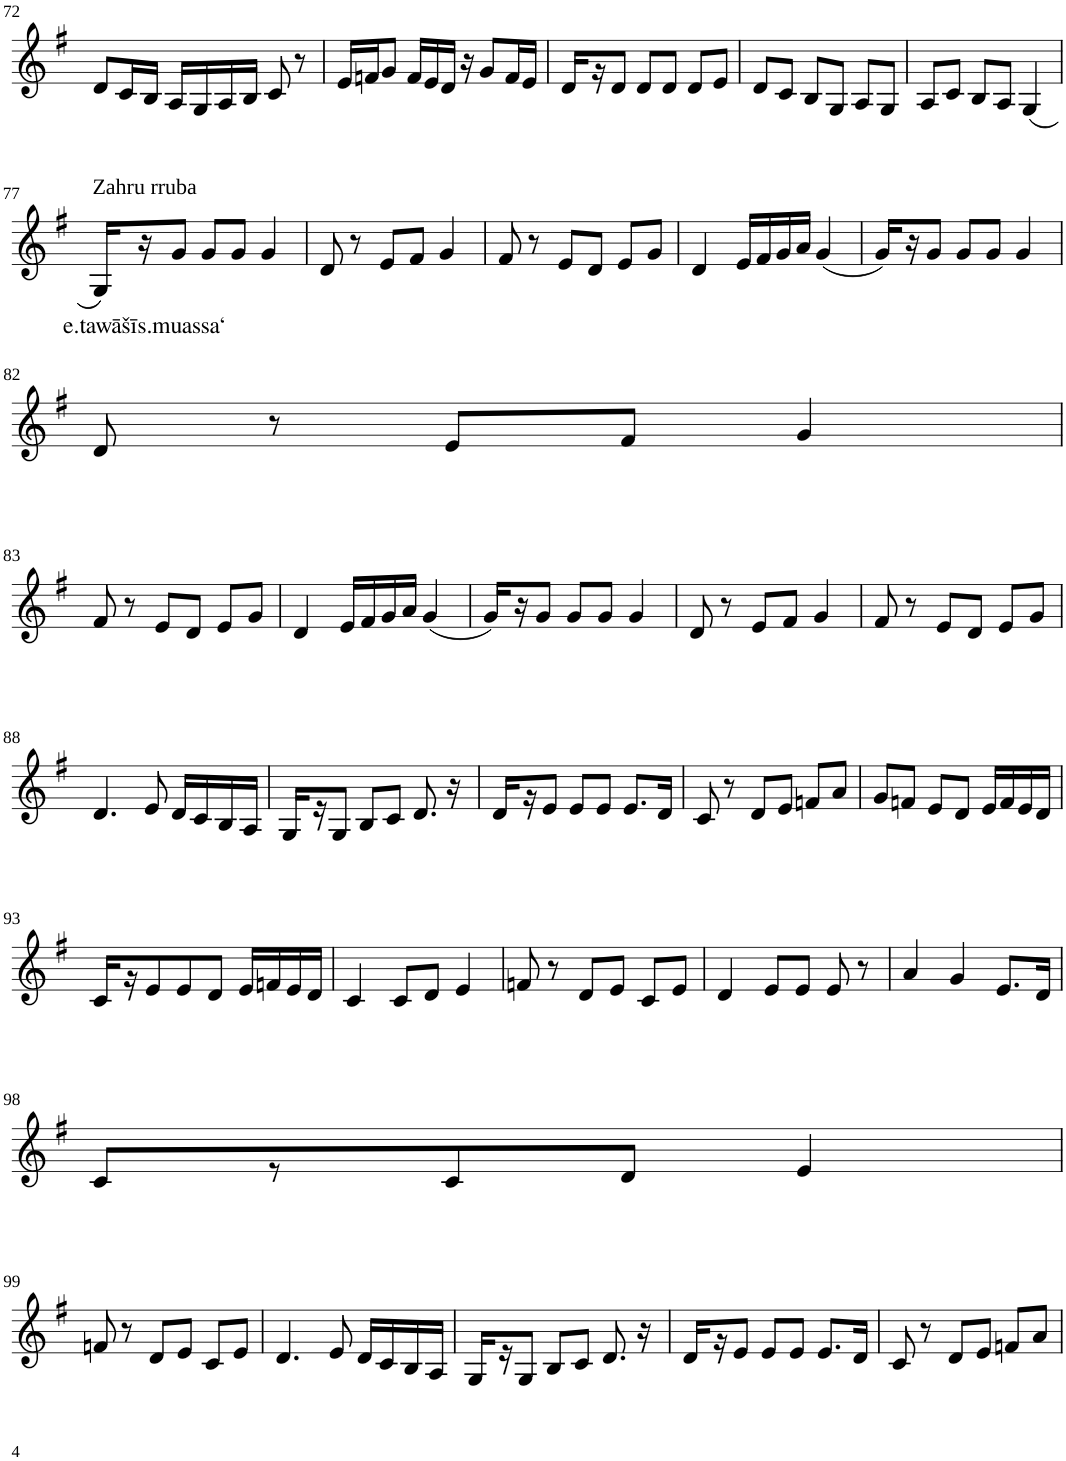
**kern	**text
*part1	*part1
*staff1	*staff1
*I"Violin	*
!!LO:PB:g=z
*clefG2	*
*k[f#]	*
*G:	*
*M3/4	*
=72	=72
8d/L	.
16c/L	.
16B/JJ	.
16A/LL	.
16G/	.
16A/	.
16B/JJ	.
8c/	.
8r	.
=73	=73
16e/LL	.
16fn/J	.
8g/J	.
16f/LL	.
16e/	.
16d/JJ	.
16r	.
8g/L	.
16f/L	.
16e/JJ	.
=74	=74
16d/LL	.
16r	.
8d/J	.
8d/L	.
8d/J	.
8d/L	.
8e/J	.
=75	=75
8d/L	.
8c/J	.
8B/L	.
8G/J	.
8A/L	.
8G/J	.
=76	=76
8A/L	.
8c/J	.
8B/L	.
8A/J	.
(4G/	.
!!LO:LB:g=z
=77	=77
!LO:TX:a:t=Zahru rruba	!
!	!LO:LY:b
16G/LL)	e.tawāšī
16r	.
!	!LO:LY:b
8g/J	s.muassa‘
8g/L	.
8g/J	.
4g/	.
=78	=78
8d/	.
8r	.
8e/L	.
8f#/J	.
4g/	.
=79	=79
8f#/	.
8r	.
8e/L	.
8d/J	.
8e/L	.
8g/J	.
=80	=80
4d/	.
16e/LL	.
16f#/	.
16g/	.
16a/JJ	.
(4g/	.
=81	=81
16g/LL)	.
16r	.
8g/J	.
8g/L	.
8g/J	.
4g/	.
!!LO:LB:g=z
=82	=82
8d/	.
8r	.
8e/L	.
8f#/J	.
4g/	.
!!LO:LB:g=z
=83	=83
8f#/	.
8r	.
8e/L	.
8d/J	.
8e/L	.
8g/J	.
=84	=84
4d/	.
16e/LL	.
16f#/	.
16g/	.
16a/JJ	.
(4g/	.
=85	=85
16g/LL)	.
16r	.
8g/J	.
8g/L	.
8g/J	.
4g/	.
=86	=86
8d/	.
8r	.
8e/L	.
8f#/J	.
4g/	.
=87	=87
8f#/	.
8r	.
8e/L	.
8d/J	.
8e/L	.
8g/J	.
!!LO:LB:g=z
=88	=88
4.d/	.
8e/	.
16d/LL	.
16c/	.
16B/	.
16A/JJ	.
=89	=89
16G/LL	.
16r	.
8G/J	.
8B/L	.
8c/J	.
8.d/	.
16r	.
=90	=90
16d/LL	.
16r	.
8e/J	.
8e/L	.
8e/J	.
8.e/L	.
16d/Jk	.
=91	=91
8c/	.
8r	.
8d/L	.
8e/J	.
8fn/L	.
8a/J	.
=92	=92
8g/L	.
8fn/J	.
8e/L	.
8d/J	.
16e/LL	.
16f/	.
16e/	.
16d/JJ	.
!!LO:LB:g=z
=93	=93
16c/LL	.
16r	.
8e/	.
8e/	.
8d/J	.
16e/LL	.
16fn/	.
16e/	.
16d/JJ	.
=94	=94
4c/	.
8c/L	.
8d/J	.
4e/	.
=95	=95
8fn/	.
8r	.
8d/L	.
8e/J	.
8c/L	.
8e/J	.
=96	=96
4d/	.
8e/L	.
8e/J	.
8e/	.
8r	.
=97	=97
4a/	.
4g/	.
8.e/L	.
16d/Jk	.
!!LO:LB:g=z
=98	=98
8c/L	.
8r	.
8c/	.
8d/J	.
4e/	.
!!LO:LB:g=z
=99	=99
8fn/	.
8r	.
8d/L	.
8e/J	.
8c/L	.
8e/J	.
=100	=100
4.d/	.
8e/	.
16d/LL	.
16c/	.
16B/	.
16A/JJ	.
=101	=101
16G/LL	.
16r	.
8G/J	.
8B/L	.
8c/J	.
8.d/	.
16r	.
=102	=102
16d/LL	.
16r	.
8e/J	.
8e/L	.
8e/J	.
8.e/L	.
16d/Jk	.
=103	=103
8c/	.
8r	.
8d/L	.
8e/J	.
8fn/L	.
8a/J	.
=	=
*-	*-
